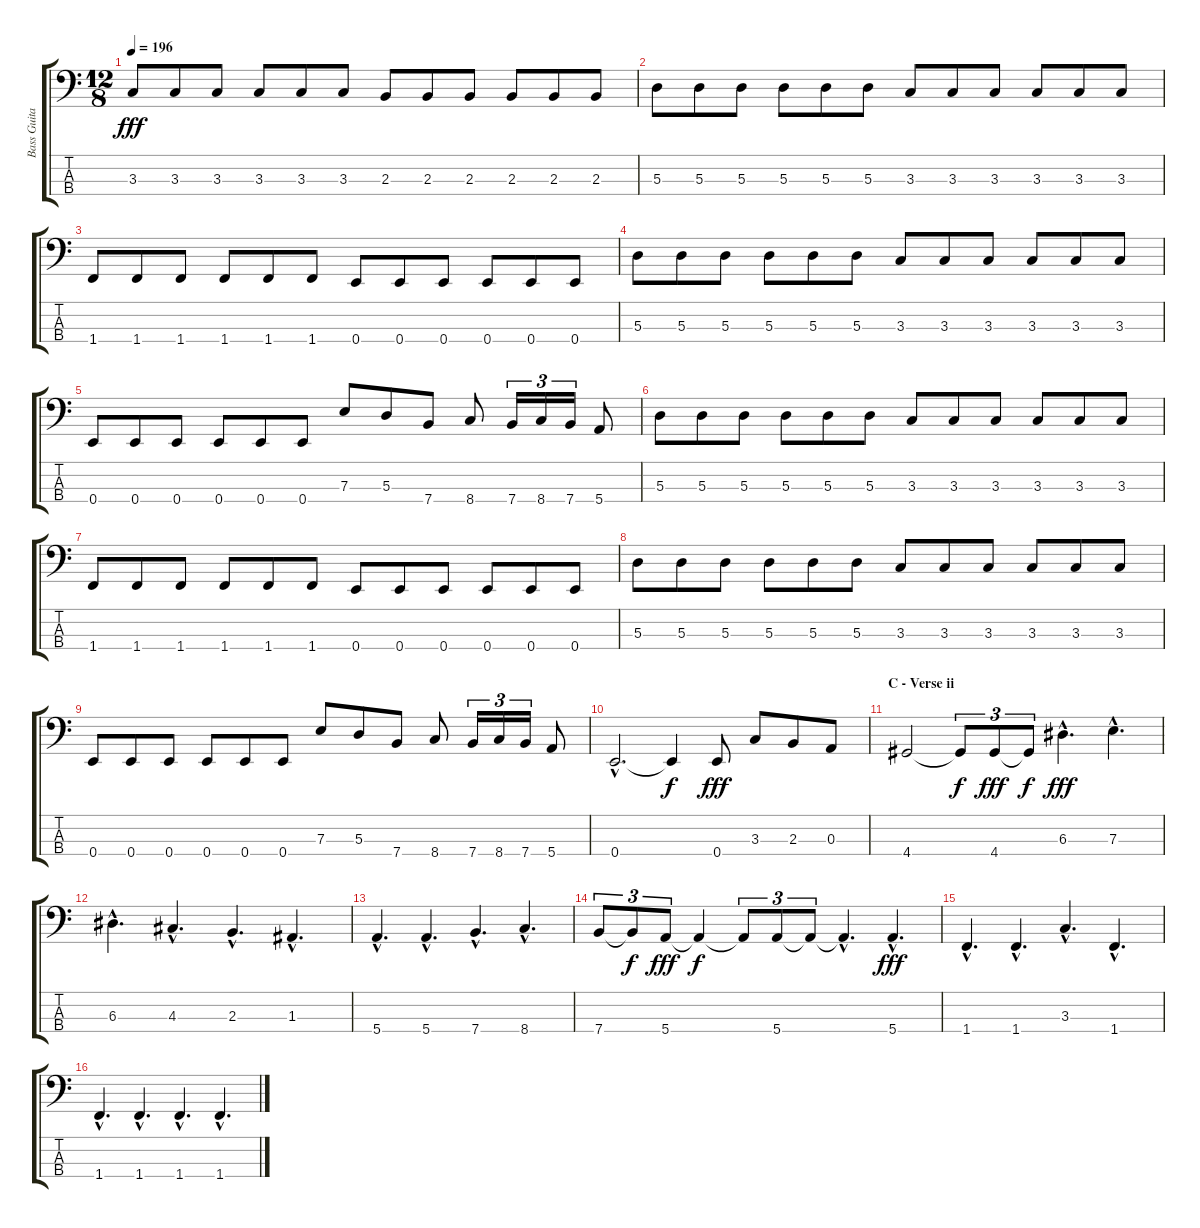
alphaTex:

\track ("Bass Guitar" "Bass Guita") {instrument electricbassfinger}
\staff {score tabs}
\tuning (G2 D2 A1 E1) {hide}
\ts (12 8)
\tempo 196
\clef f4
\ks c
3.3.8{dy fff} 3.3.8 3.3.8 3.3.8 3.3.8 3.3.8 2.3.8 2.3.8 2.3.8 2.3.8 2.3.8 2.3.8 |
5.3.8 5.3.8 5.3.8 5.3.8 5.3.8 5.3.8 3.3.8 3.3.8 3.3.8 3.3.8 3.3.8 3.3.8 |
1.4.8 1.4.8 1.4.8 1.4.8 1.4.8 1.4.8 0.4.8 0.4.8 0.4.8 0.4.8 0.4.8 0.4.8 |
5.3.8 5.3.8 5.3.8 5.3.8 5.3.8 5.3.8 3.3.8 3.3.8 3.3.8 3.3.8 3.3.8 3.3.8 |
0.4.8 0.4.8 0.4.8 0.4.8 0.4.8 0.4.8 7.3.8 5.3.8 7.4.8 8.4.8 7.4.16{tu (3 2)} 8.4.16{tu (3 2)} 7.4.16{tu (3 2)} 5.4.8 |
5.3.8 5.3.8 5.3.8 5.3.8 5.3.8 5.3.8 3.3.8 3.3.8 3.3.8 3.3.8 3.3.8 3.3.8 |
1.4.8 1.4.8 1.4.8 1.4.8 1.4.8 1.4.8 0.4.8 0.4.8 0.4.8 0.4.8 0.4.8 0.4.8 |
5.3.8 5.3.8 5.3.8 5.3.8 5.3.8 5.3.8 3.3.8 3.3.8 3.3.8 3.3.8 3.3.8 3.3.8 |
0.4.8 0.4.8 0.4.8 0.4.8 0.4.8 0.4.8 7.3.8 5.3.8 7.4.8 8.4.8 7.4.16{tu (3 2)} 8.4.16{tu (3 2)} 7.4.16{tu (3 2)} 5.4.8 |
0.4{hac}.2{d} 0.4{t}.4{dy f} 0.4.8{dy fff} 3.3.8 2.3.8 0.3.8 |
\section ("" "C - Verse ii")
4.4.2 4.4{t}.8{tu (3 2) dy f} 4.4.8{tu (3 2) dy fff} 4.4{t}.8{tu (3 2) dy f} 6.3{hac}.4{d dy fff} 7.3{hac}.4{d} |
6.3{hac}.4{d} 4.3{hac}.4{d} 2.3{hac}.4{d} 1.3{hac}.4{d} |
5.4{hac}.4{d} 5.4{hac}.4{d} 7.4{hac}.4{d} 8.4{hac}.4{d} |
7.4.8{tu (3 2)} 7.4{t}.8{tu (3 2) dy f} 5.4.8{tu (3 2) dy fff} 5.4{t}.4{dy f} 5.4{t}.8{tu (3 2)} 5.4.8{tu (3 2)} 5.4{t}.8{tu (3 2)} 5.4{hac t}.4{d} 5.4{hac}.4{d dy fff} |
1.4{hac}.4{d} 1.4{hac}.4{d} 3.3{hac}.4{d} 1.4{hac}.4{d} |
1.4{hac}.4{d} 1.4{hac}.4{d} 1.4{hac}.4{d} 1.4{hac}.4{d}
